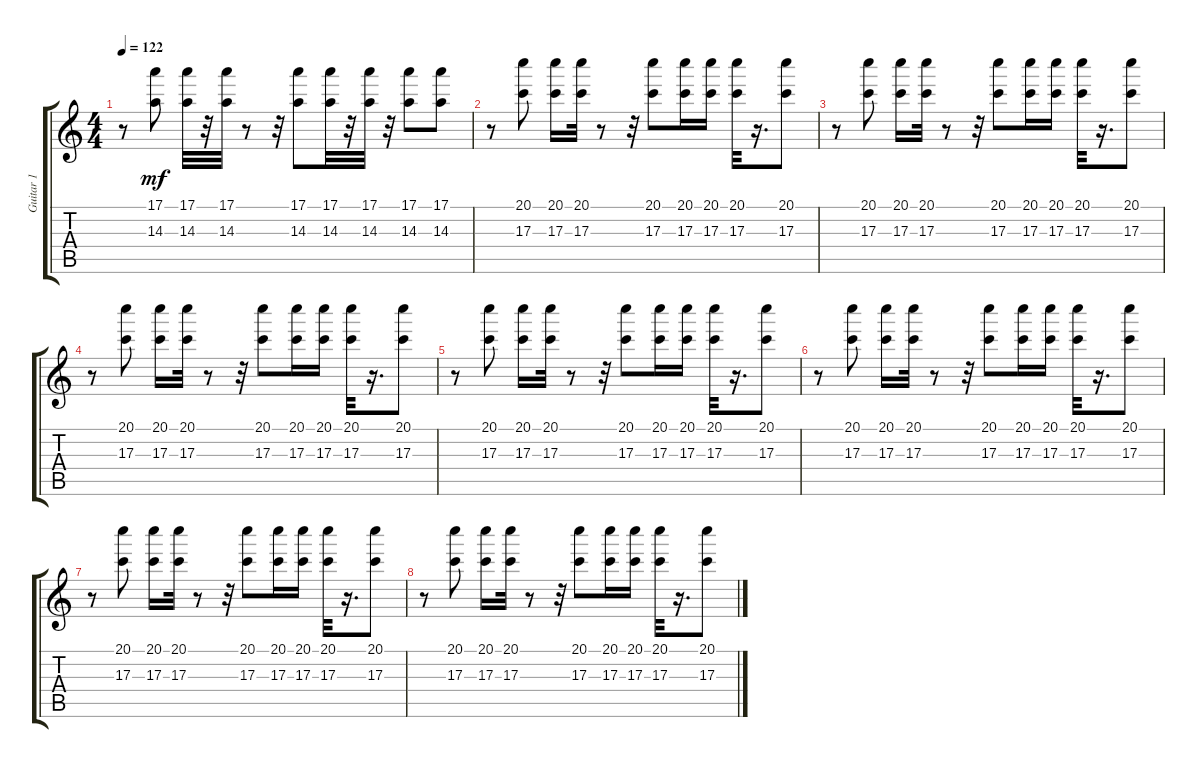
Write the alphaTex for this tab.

\track ("Guitar 1" "Guitar 1") {instrument overdrivenguitar}
\staff {score tabs}
\tuning (E4 B3 G3 D3 A2 E2) {hide}
\ts (4 4)
\tempo 122
\clef g2
\ks c
r.8{dy mf} (17.1 14.3).8 (17.1 14.3).32 r.32 (17.1 14.3).32 r.8 r.32 (17.1 14.3).8 (17.1 14.3).32 r.32 (17.1 14.3).32 r.32 (17.1 14.3).8 (17.1 14.3).8 |
r.8 (20.1 17.3).8{volume 6} (20.1 17.3).16 (20.1 17.3).32 r.8 r.32 (20.1 17.3).8 (20.1 17.3).16 (20.1 17.3).16 (20.1 17.3).32 r.16{d} (20.1 17.3).8 |
r.8 (20.1 17.3).8 (20.1 17.3).16 (20.1 17.3).32 r.8 r.32 (20.1 17.3).8 (20.1 17.3).16 (20.1 17.3).16 (20.1 17.3).32 r.16{d} (20.1 17.3).8 |
r.8 (20.1 17.3).8{volume 5} (20.1 17.3).16 (20.1 17.3).32 r.8 r.32 (20.1 17.3).8 (20.1 17.3).16 (20.1 17.3).16 (20.1 17.3).32 r.16{d} (20.1 17.3).8 |
r.8 (20.1 17.3).8{volume 4} (20.1 17.3).16 (20.1 17.3).32 r.8 r.32 (20.1 17.3).8 (20.1 17.3).16 (20.1 17.3).16 (20.1 17.3).32 r.16{d} (20.1 17.3).8 |
r.8 (20.1 17.3).8{volume 3} (20.1 17.3).16 (20.1 17.3).32 r.8 r.32 (20.1 17.3).8 (20.1 17.3).16 (20.1 17.3).16 (20.1 17.3).32 r.16{d} (20.1 17.3).8 |
r.8 (20.1 17.3).8{volume 2} (20.1 17.3).16 (20.1 17.3).32 r.8 r.32 (20.1 17.3).8 (20.1 17.3).16 (20.1 17.3).16 (20.1 17.3).32 r.16{d} (20.1 17.3).8 |
r.8 (20.1 17.3).8{volume 1} (20.1 17.3).16 (20.1 17.3).32 r.8 r.32 (20.1 17.3).8 (20.1 17.3).16 (20.1 17.3).16 (20.1 17.3).32 r.16{d} (20.1 17.3).8
